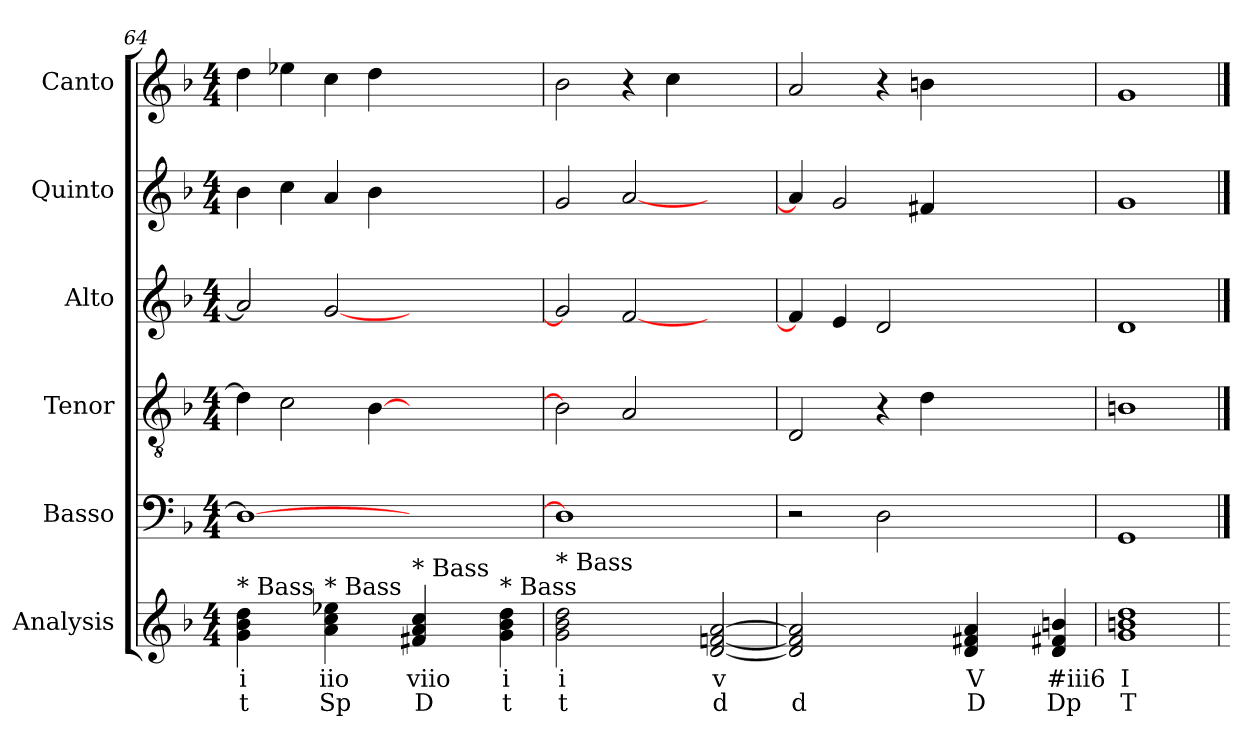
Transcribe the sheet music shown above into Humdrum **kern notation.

**kern	**text	**text	**kern	**kern	**kern	**kern	**kern
*part6	*part6	*part6	*part5	*part4	*part3	*part2	*part1
*staff6	*staff6	*staff6	*staff5	*staff4	*staff3	*staff2	*staff1
*I"Analysis	*	*	*I"Basso	*I"Tenor	*I"Alto	*I"Quinto	*I"Canto
*	*	*	*clefF4	*clefGv2	*clefG2	*clefG2	*clefG2
*k[b-]	*	*	*k[b-]	*k[b-]	*k[b-]	*k[b-]	*k[b-]
*	*	*	*F:	*F:	*F:	*F:	*F:
*M4/4	*	*	*M4/4	*M4/4	*M4/4	*M4/4	*M4/4
=64	=64	=64	=64	=64	=64	=64	=64
!LO:TX:a:t=* Bass	!	!	!	!	!	!	!
4g 4b- 4dd	i	t	1D_	4d\]	2a/]	4b-\	4dd\
4ryy	.	.	.	2c\	.	4cc\	4ee-X\
!LO:TX:a:t=* Bass	!	!	!	!	!	!	!
4a 4cc 4ee-X	iio	Sp	.	.	[2g/	4a/	4cc\
4ryy	.	.	.	[4B-\	.	4b-\	4dd\
!LO:TX:a:t=* Bass	!	!	!	!	!	!	!
4f#X 4a 4cc	viio	D	2.ryy	2.ryy	2.ryy	2.ryy	2.ryy
4ryy	.	.	.	.	.	.	.
!LO:TX:a:t=* Bass	!	!	!	!	!	!	!
4g 4b- 4dd	i	t	.	.	.	.	.
=65	=65	=65	=65	=65	=65	=65	=65
!LO:TX:a:t=* Bass	!	!	!	!	!	!	!
2g 2b- 2dd	i	t	1D]	2B-\]	2g/]	2g/	2b-\
2ryy	.	.	.	2A/	[2f/	[2a/	4r
.	.	.	.	.	.	.	4cc\
[2d [2fn [2a	v	d	2ryy	2ryy	2ryy	2ryy	2ryy
=66	=66	=66	=66	=66	=66	=66	=66
2d] 2f] 2a]	.	d	2r	2D/	4f/]	4a/]	2a/
.	.	.	.	.	4e/	2g/	.
2ryy	.	.	2D\	4r	2d/	.	4r
.	.	.	.	4d\	.	4f#X/	4bn\
4d 4f#X 4a	V	D	2.ryy	2.ryy	2.ryy	2.ryy	2.ryy
4ryy	.	.	.	.	.	.	.
4d 4f#X 4bn	#iii6	Dp	.	.	.	.	.
=67	=67	=67	=67	=67	=67	=67	=67
1g 1bn 1dd	I	T	1GG	1Bn	1d	1g	1g
=	==	==	==	==	==	==	==
*-	*-	*-	*-	*-	*-	*-	*-
